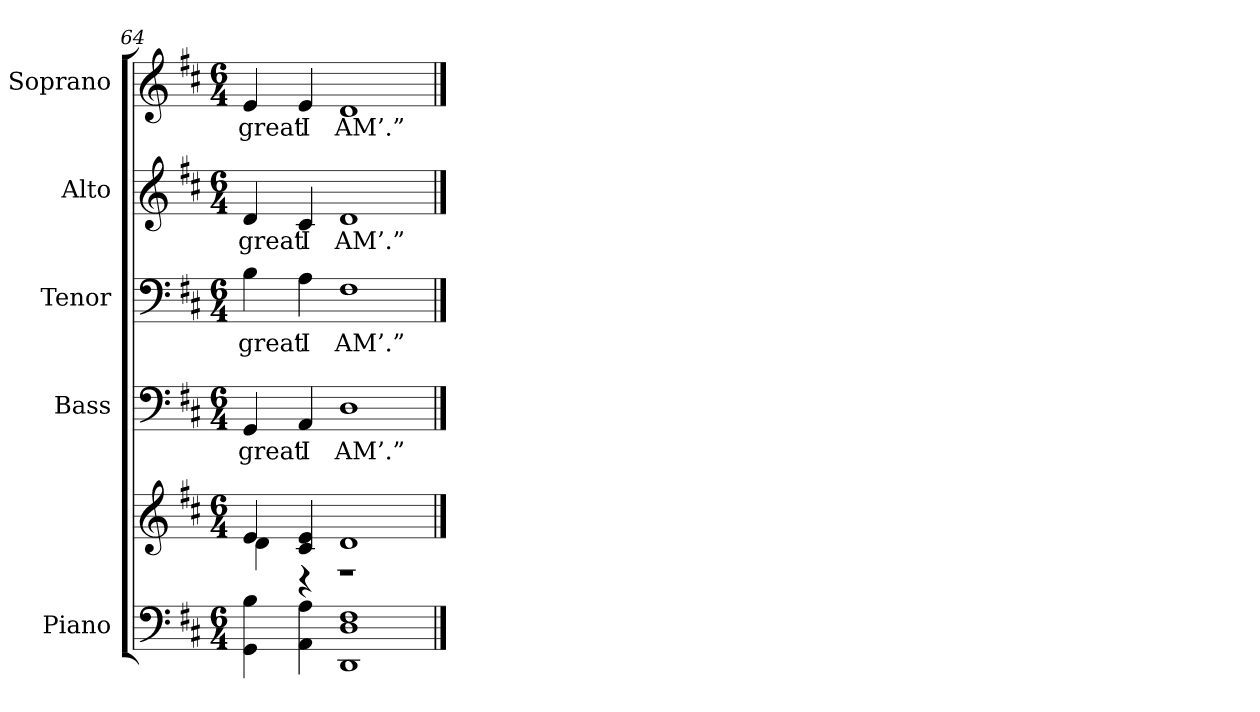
**kern	**kern	**kern	**text	**kern	**text	**kern	**text	**kern	**text
*part5	*part5	*part4	*part4	*part3	*part3	*part2	*part2	*part1	*part1
*staff6	*staff5	*staff4	*staff4	*staff3	*staff3	*staff2	*staff2	*staff1	*staff1
*I"Piano	*	*I"Bass	*	*I"Tenor	*	*I"Alto	*	*I"Soprano	*
*I'Pno.	*	*I'B.	*	*I'T.	*	*I'A.	*	*I'S.	*
*clefF4	*clefG2	*clefF4	*	*clefF4	*	*clefG2	*	*clefG2	*
*k[f#c#]	*k[f#c#]	*k[f#c#]	*	*k[f#c#]	*	*k[f#c#]	*	*k[f#c#]	*
*D:	*D:	*D:	*	*D:	*	*D:	*	*D:	*
*M6/4	*M6/4	*M6/4	*	*M6/4	*	*M6/4	*	*M6/4	*
=64	=64	=64	=64	=64	=64	=64	=64	=64	=64
*	*^	*	*	*	*	*	*	*	*
!	!	!	!	!LO:LY:b:color=#000000	!	!	!	!	!	!
!	!	!	!	!	!	!LO:LY:b:color=#000000	!	!	!	!
!	!	!	!	!	!	!	!	!LO:LY:b:color=#000000	!	!
!	!	!	!	!	!	!	!	!	!	!LO:LY:b:color=#000000
4GGi\ 4Bi	4ei/	4di\	4GGi/	great	4Bi\	great	4di/	great	4ei/	great
!	!	!	!	!LO:LY:b:color=#000000	!	!	!	!	!	!
!	!	!	!	!	!	!LO:LY:b:color=#000000	!	!	!	!
!	!	!	!	!	!	!	!	!LO:LY:b:color=#000000	!	!
!	!	!	!	!	!	!	!	!	!	!LO:LY:b:color=#000000
4AAi\ 4Ai	4c#i/ 4ei	4r	4AAi/	‘I	4Ai\	‘I	4c#i/	‘I	4ei/	‘I
!	!	!	!	!LO:LY:b:color=#000000	!	!	!	!	!	!
!	!	!	!	!	!	!LO:LY:b:color=#000000	!	!	!	!
!	!	!	!	!	!	!	!	!LO:LY:b:color=#000000	!	!
!	!	!	!	!	!	!	!	!	!	!LO:LY:b:color=#000000
1DDi 1Di 1F#i	1di	1r	1Di	AM’.”	1F#i	AM’.”	1di	AM’.”	1di	AM’.”
*	*v	*v	*	*	*	*	*	*	*	*
==	==	==	==	==	==	==	==	==	==
*-	*-	*-	*-	*-	*-	*-	*-	*-	*-
